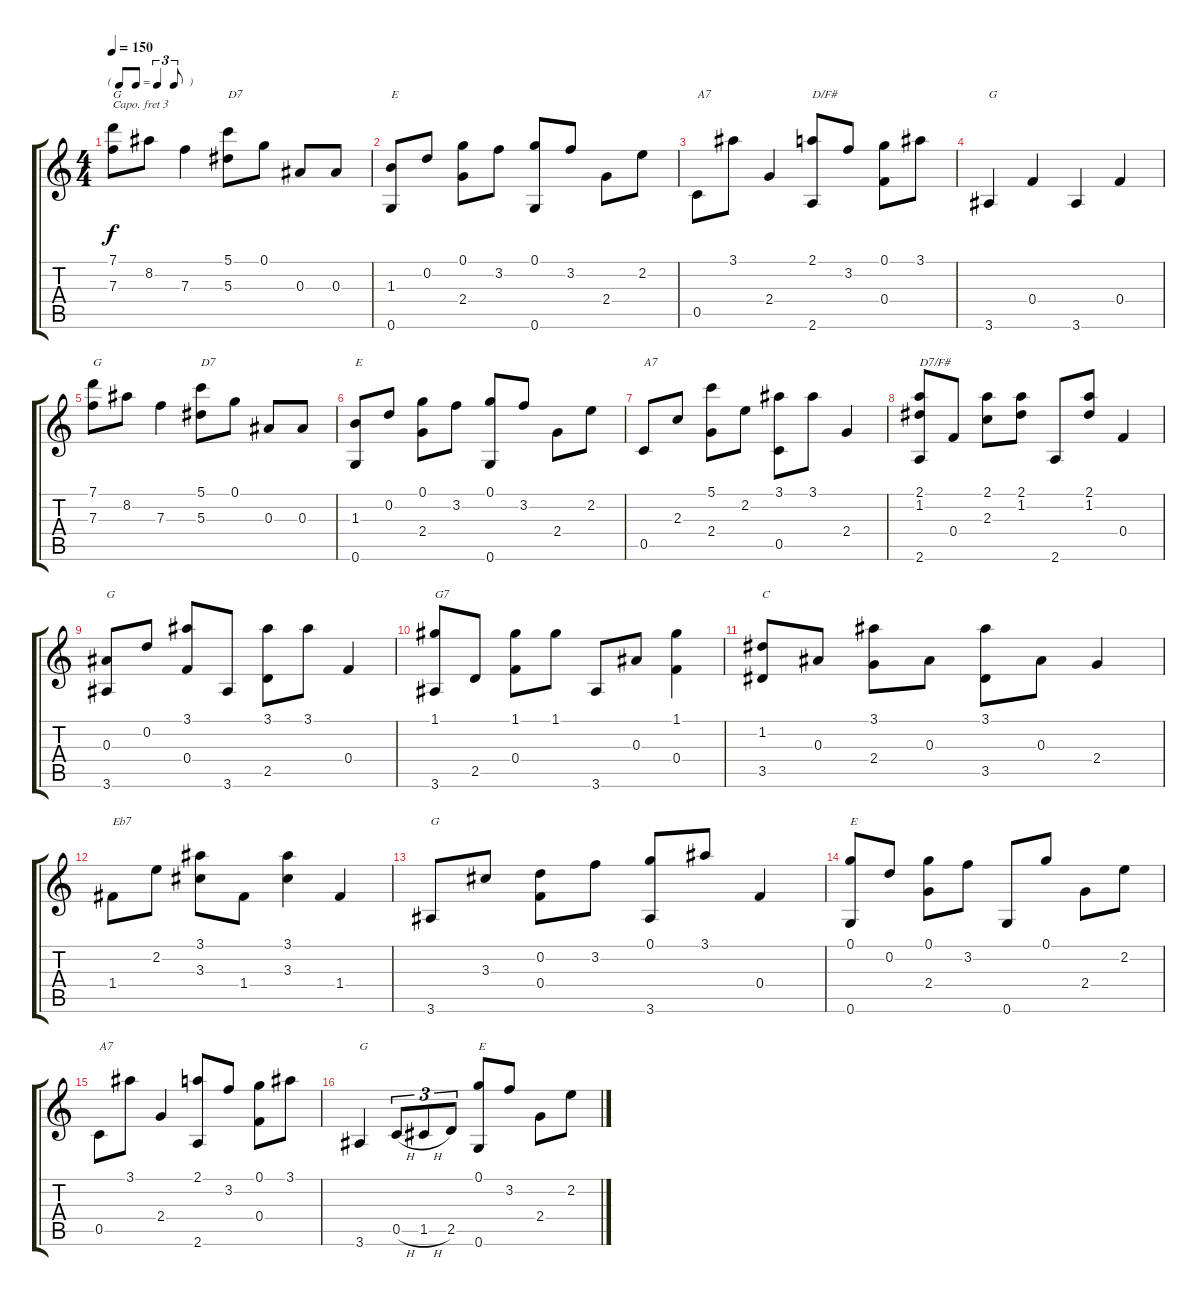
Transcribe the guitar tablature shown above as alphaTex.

\track "" {instrument acousticguitarsteel}
\staff {score tabs}
\capo 3
\tuning (E4 B3 G3 D3 A2 E2) {hide}
\ts (4 4)
\tf triplet8th
\tempo 150
\clef g2
\ks c
(7.1 7.3).8{txt "G" dy f instrument acousticguitarsteel} 8.2.8 7.3.4 (5.1 5.3).8{txt "D7"} 0.1.8 0.3.8 0.3.8 |
(1.3 0.6).8{txt "E"} 0.2.8 (0.1 2.4).8 3.2.8 (0.1 0.6).8 3.2.8 2.4.8 2.2.8 |
0.5.8{txt "A7"} 3.1.8 2.4.4 (2.1 2.6).8{txt "D/F#"} 3.2.8 (0.1 0.4).8 3.1.8 |
3.6.4{txt "G"} 0.4.4 3.6.4 0.4.4 |
(7.1 7.3).8{txt "G"} 8.2.8 7.3.4 (5.1 5.3).8{txt "D7"} 0.1.8 0.3.8 0.3.8 |
(1.3 0.6).8{txt "E"} 0.2.8 (0.1 2.4).8 3.2.8 (0.1 0.6).8 3.2.8 2.4.8 2.2.8 |
0.5.8{txt "A7"} 2.3.8 (5.1 2.4).8 2.2.8 (3.1 0.5).8 3.1.8 2.4.4 |
(2.1 1.2 2.6).8{txt "D7/F#"} 0.4.8 (2.1 2.3).8 (2.1 1.2).8 2.6.8 (2.1 1.2).8 0.4.4 |
(0.3 3.6).8{txt "G"} 0.2.8 (3.1 0.4).8 3.6.8 (3.1 2.5).8 3.1.8 0.4.4 |
(1.1 3.6).8{txt "G7"} 2.5.8 (1.1 0.4).8 1.1.8 3.6.8 0.3.8 (1.1 0.4).4 |
(1.2 3.5).8{txt "C"} 0.3.8 (3.1 2.4).8 0.3.8 (3.1 3.5).8 0.3.8 2.4.4 |
1.4.8{txt "Eb7"} 2.2.8 (3.1 3.3).8 1.4.8 (3.1 3.3).4 1.4.4 |
3.6.8{txt "G"} 3.3.8 (0.2 0.4).8 3.2.8 (0.1 3.6).8 3.1.8 0.4.4 |
(0.1 0.6).8{txt "E"} 0.2.8 (0.1 2.4).8 3.2.8 0.6.8 0.1.8 2.4.8 2.2.8 |
0.5.8{txt "A7"} 3.1.8 2.4.4 (2.1 2.6).8 3.2.8 (0.1 0.4).8 3.1.8 |
3.6.4{txt "G"} 0.5{h}.8{tu (3 2)} 1.5{h}.8{tu (3 2)} 2.5.8{tu (3 2)} (0.1 0.6).8{txt "E"} 3.2.8 2.4.8 2.2.8
